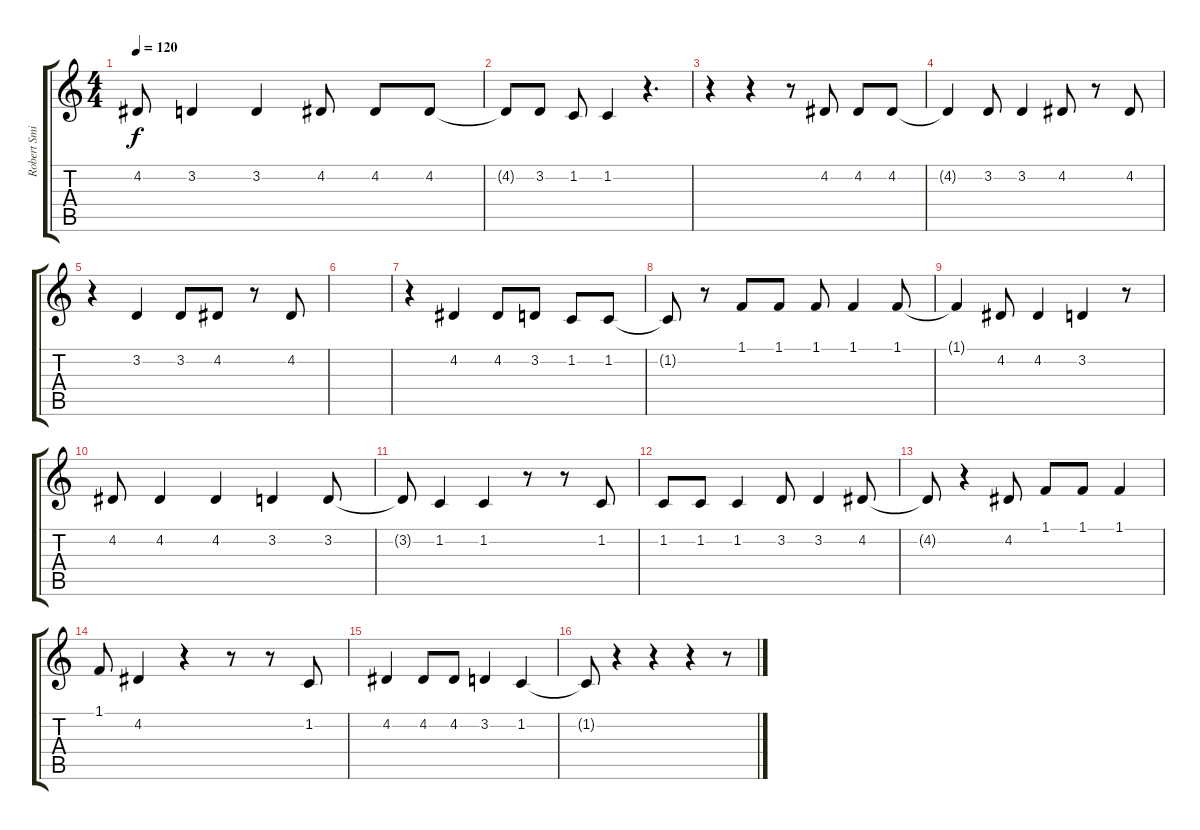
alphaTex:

\track ("Robert Smith Chant" "Robert Smi") {instrument clarinet}
\staff {score tabs}
\tuning (E4 B3 G3 D3 A2 E2) {hide}
\ts (4 4)
\tempo 120
\clef g2
\ks c
4.2{t}.8{dy f} 3.2.4 3.2.4 4.2.8 4.2.8 4.2.8 |
4.2{t}.8 3.2.8 1.2.8 1.2.4 r.4{d} |
r.4 r.4 r.8 4.2.8 4.2.8 4.2.8 |
4.2{t}.4 3.2.8 3.2.4 4.2.8 r.8 4.2.8 |
r.4 3.2.4 3.2.8 4.2.8 r.8 4.2.8 |
|
r.4 4.2.4 4.2.8 3.2.8 1.2.8 1.2.8 |
1.2{t}.8 r.8 1.1.8 1.1.8 1.1.8 1.1.4 1.1.8 |
1.1{t}.4 4.2.8 4.2.4 3.2.4 r.8 |
4.2.8 4.2.4 4.2.4 3.2.4 3.2.8 |
3.2{t}.8 1.2.4 1.2.4 r.8 r.8 1.2.8 |
1.2.8 1.2.8 1.2.4 3.2.8 3.2.4 4.2.8 |
4.2{t}.8 r.4 4.2.8 1.1.8 1.1.8 1.1.4 |
1.1.8 4.2.4 r.4 r.8 r.8 1.2.8 |
4.2.4 4.2.8 4.2.8 3.2.4 1.2.4 |
1.2{t}.8 r.4 r.4 r.4 r.8
